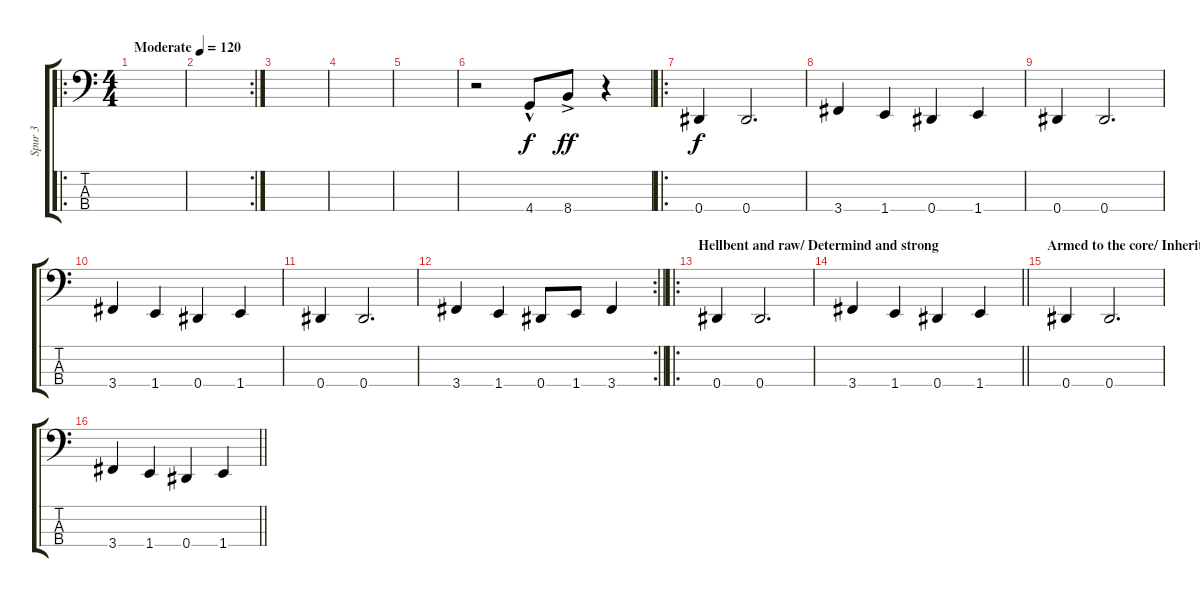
\track ("Spur 3" "Spur 3") {instrument electricbassfinger}
\staff {score tabs}
\tuning (Gb2 Db2 Ab1 Eb1) {hide}
\ro
\ts (4 4)
\tempo (120 "Moderate")
\clef f4
\ks c
|
\rc 2
|
|
|
|
r.2 4.4{hac}.8 8.4{ac}.8{dy ff} r.4 |
\ro
0.4.4{dy f} 0.4.2{d} |
3.4.4 1.4.4 0.4.4 1.4.4 |
0.4.4 0.4.2{d} |
3.4.4 1.4.4 0.4.4 1.4.4 |
0.4.4 0.4.2{d} |
\rc 2
\barLineRight lightlight
3.4.4 1.4.4 0.4.8 1.4.8 3.4.4 |
\ro
\section ("" "Hellbent and raw/ Determind and strong")
0.4.4 0.4.2{d} |
\barLineRight lightlight
3.4.4 1.4.4 0.4.4 1.4.4 |
\section ("" "Armed to the core/ Inherit his laws")
0.4.4 0.4.2{d} |
\barLineRight lightlight
3.4.4 1.4.4 0.4.4 1.4.4
